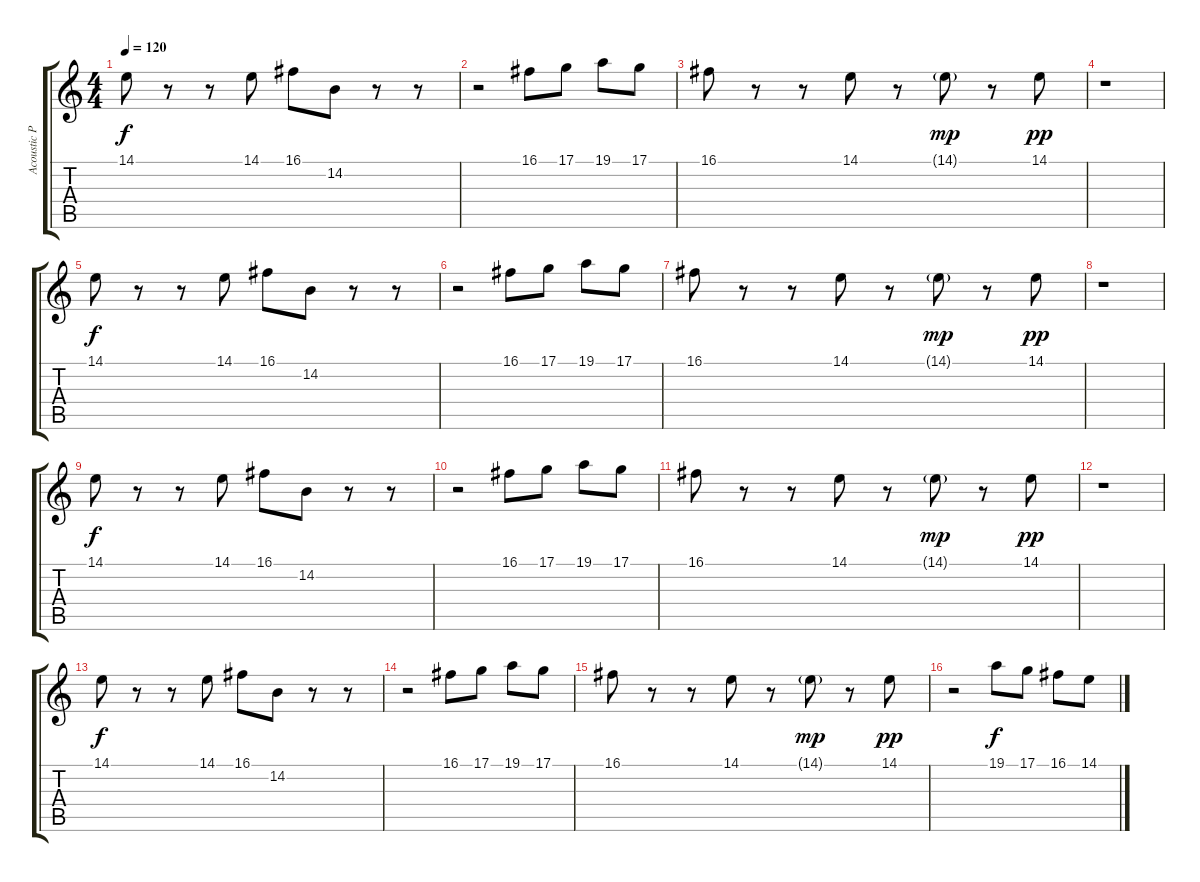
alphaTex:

\track ("Acoustic Piano" "Acoustic P") {instrument acousticgrandpiano}
\staff {score tabs}
\tuning (D4 A3 F3 C3 G2 C2) {hide}
\ts (4 4)
\tempo 120
\clef g2
\ks c
14.1.8{dy f} r.8 r.8 14.1.8 16.1.8 14.2.8 r.8 r.8 |
r.2 16.1.8 17.1.8 19.1.8 17.1.8 |
16.1.8 r.8 r.8 14.1.8 r.8 14.1{g}.8{dy mp} r.8 14.1.8{dy pp} |
r.1 |
14.1.8{dy f} r.8 r.8 14.1.8 16.1.8 14.2.8 r.8 r.8 |
r.2 16.1.8 17.1.8 19.1.8 17.1.8 |
16.1.8 r.8 r.8 14.1.8 r.8 14.1{g}.8{dy mp} r.8 14.1.8{dy pp} |
r.1 |
14.1.8{dy f} r.8 r.8 14.1.8 16.1.8 14.2.8 r.8 r.8 |
r.2 16.1.8 17.1.8 19.1.8 17.1.8 |
16.1.8 r.8 r.8 14.1.8 r.8 14.1{g}.8{dy mp} r.8 14.1.8{dy pp} |
r.1 |
14.1.8{dy f} r.8 r.8 14.1.8 16.1.8 14.2.8 r.8 r.8 |
r.2 16.1.8 17.1.8 19.1.8 17.1.8 |
16.1.8 r.8 r.8 14.1.8 r.8 14.1{g}.8{dy mp} r.8 14.1.8{dy pp} |
r.2 19.1.8{dy f} 17.1.8 16.1.8 14.1.8
